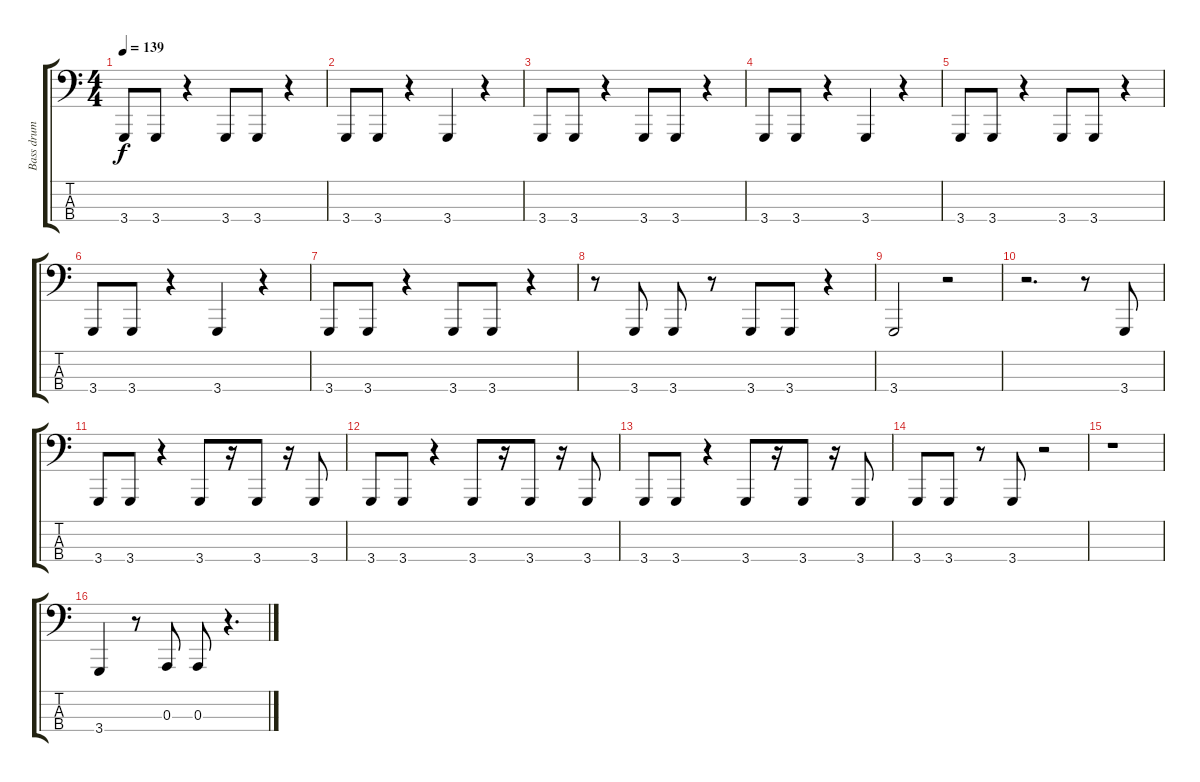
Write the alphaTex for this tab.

\track ("Bass drum" "Bass drum") {instrument taikodrum}
\staff {score tabs}
\tuning (G2 D2 A1 E1) {hide}
\ts (4 4)
\tempo 139
\clef f4
\ks c
3.4.8{dy f} 3.4.8 r.4 3.4.8 3.4.8 r.4 |
3.4.8 3.4.8 r.4 3.4.4 r.4 |
3.4.8 3.4.8 r.4 3.4.8 3.4.8 r.4 |
3.4.8 3.4.8 r.4 3.4.4 r.4 |
3.4.8 3.4.8 r.4 3.4.8 3.4.8 r.4 |
3.4.8 3.4.8 r.4 3.4.4 r.4 |
3.4.8 3.4.8 r.4 3.4.8 3.4.8 r.4 |
r.8 3.4.8 3.4.8 r.8 3.4.8 3.4.8 r.4 |
3.4.2 r.2 |
r.2{d} r.8 3.4.8 |
3.4.8 3.4.8 r.4 3.4.8 r.16 3.4.8 r.16 3.4.8 |
3.4.8 3.4.8 r.4 3.4.8 r.16 3.4.8 r.16 3.4.8 |
3.4.8 3.4.8 r.4 3.4.8 r.16 3.4.8 r.16 3.4.8 |
3.4.8 3.4.8 r.8 3.4.8 r.2 |
r.1 |
3.4.4 r.8 0.3.8 0.3.8 r.4{d}
